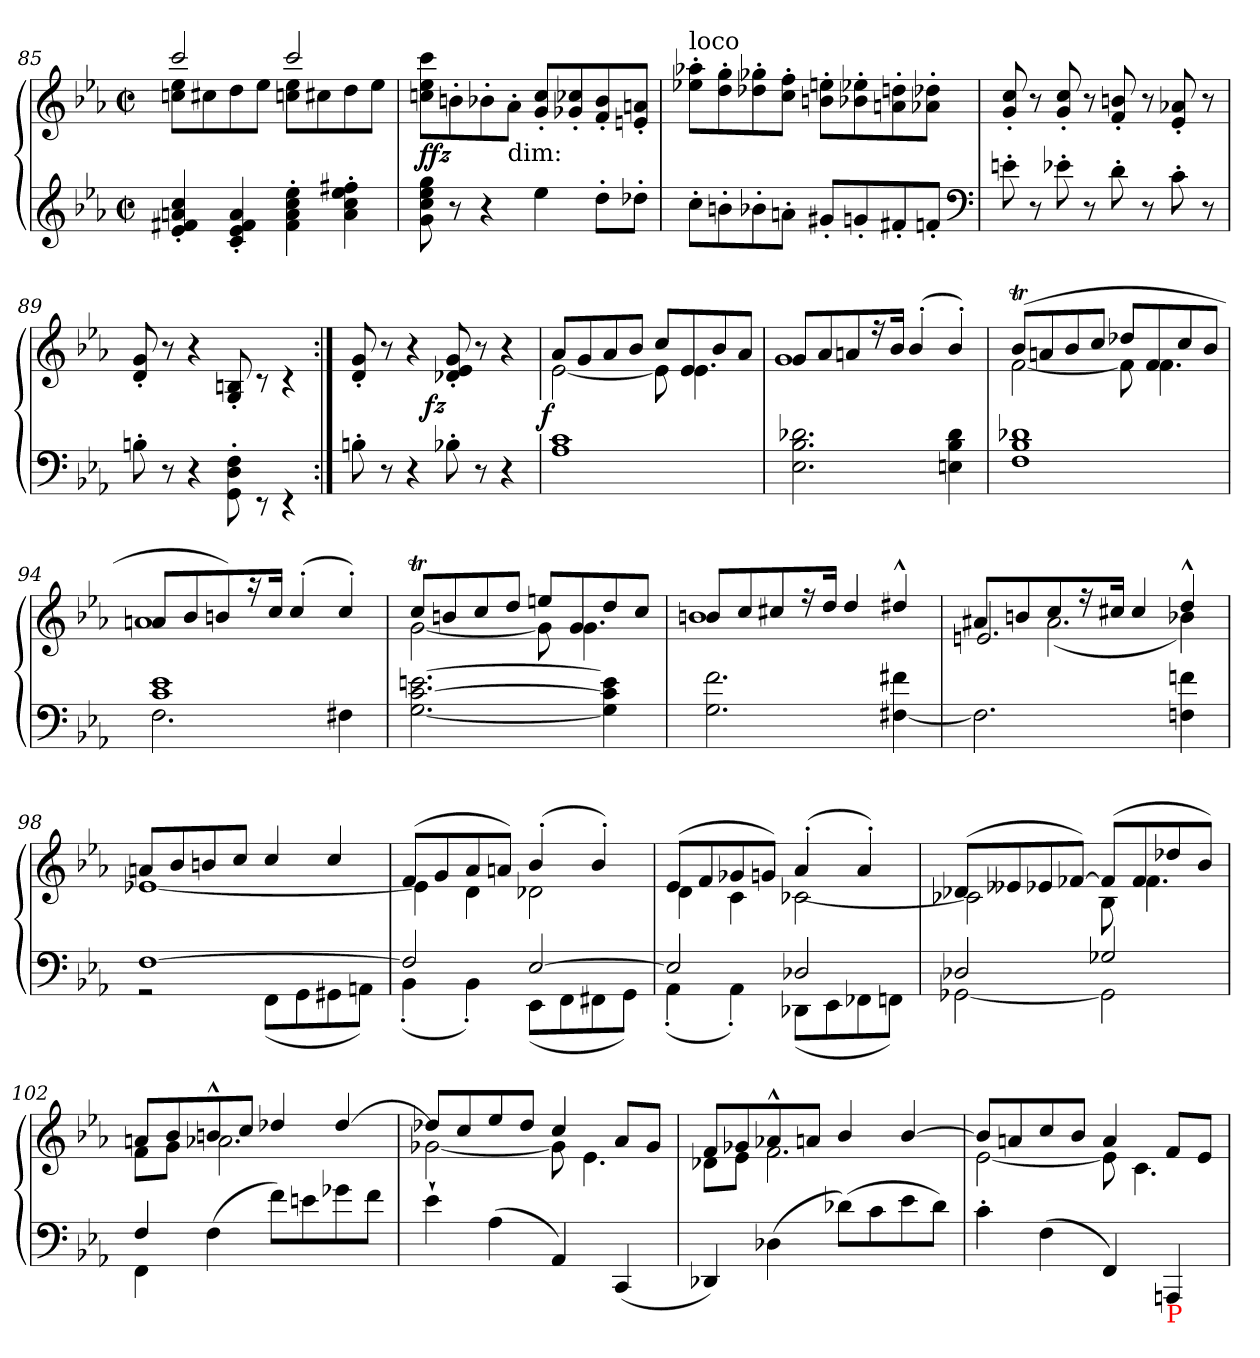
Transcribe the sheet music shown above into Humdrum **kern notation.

**kern	**kern	**dynam
*part1	*part1	*part1
*staff2	*staff1	*staff1/2
*clefG2	*clefG2	*
*k[b-e-a-]	*k[b-e-a-]	*
*c:	*c:	*
*M2/2	*M2/2	*
*met(c|)	*met(c|)	*
=85	=85	=85
*	*^	*
4cc'< 4an'< 4f#X'< 4e-'<	2ccc	8ee- 8ccnL	.
.	.	8cc#X	.
4a'< 4f#'< 4e-'< 4c'<	.	8dd	.
.	.	8ee-J	.
4ee-'> 4cc'> 4a'> 4f#'>	2ccc	8ee- 8ccnL	.
.	.	8cc#X	.
4ff#X'> 4ee-'> 4cc'> 4a'>	.	8dd	.
.	.	8ee-J	.
*	*v	*v	*
=86	=86	=86
8gg 8ee- 8cc 8g	8ccc\ 8ee-\ 8ccn\L	ffz
8r	8bn'\	.
4r	8b-X'\	.
!	!LO:TX:c:t=dim&colon;	!
.	8a-'\J	.
4ee-	8cc' 8g'L	.
.	8cc-X' 8g-X'	.
8dd'L	8b-' 8f'	.
8dd-X'J	8an' 8en'J	.
=87	=87	=87
!	!LO:TX:a:t=loco	!
8cc'L	8aa-X' 8ee-X'L	.
8bn'	8gg' 8dd'	.
8b-X'	8gg-X' 8dd-X'	.
8an'J	8ff' 8cc'J	.
8g#X'L	8een' 8bn'L	.
8gn'	8ee-X' 8b-X'	.
8f#X'	8dd' 8an'	.
8fn'J	8dd-X' 8a-X'J	.
*clefF4	*	*
=88	=88	=88
8en'	8cc' 8g'	.
8r	8r	.
8e-X'	8cc' 8g'	.
8r	8r	.
8d'	8bn' 8f'	.
8r	8r	.
8c'	8a-X' 8e-'	.
8r	8r	.
=89	=89	=89
8Bn'>	8g' 8d'	.
8r	8r	.
4r	4r	.
8F'<\ 8D'<\ 8GG'<\	8Bn'>/ 8G'>/	.
8rEE	8rc	.
4rEE	4rc	.
=90:|!	=90:|!	=90:|!
8Bn'>	8g' 8d'	.
8r	8r	.
4r	4r	.
!	!	!LO:DY:rj
8B-X'>	8g' 8e-' 8d-X'	fz
8r	8r	.
4r	4r	.
=91	=91	=91
*	*^	*
!	!	!	!LO:DY:rj
1c 1A-	8a-L	[2e-	f
.	8g	.	.
.	8a-	.	.
.	8b-J	.	.
.	8ccL	8e-]	.
.	8e-	4.e-	.
.	8b-	.	.
.	8a-J	.	.
=92	=92	=92	=92
2.d-X 2.B- 2.E-	8gL	1g	.
.	8a-	.	.
.	8an	.	.
.	16r	.	.
.	16b-Jk	.	.
.	(4b-'>	.	.
4d- 4B- 4En	4b-'>)	.	.
=93	=93	=93	=93
1d-X 1B- 1F	(8b-TL	[2f	.
.	8an	.	.
.	8b-	.	.
.	8ccJ	.	.
.	8dd-XL	8f]	.
.	8f	4.f	.
.	8cc	.	.
.	8b-J	.	.
=94	=94	=94	=94
*^	*	*	*
1e- 1c	2.F	8anL	1a	.
.	.	8b-	.	.
.	.	8bn)	.	.
.	.	16r	.	.
.	.	16ccJk	.	.
.	.	(4cc'>	.	.
.	4F#X	4cc'>)	.	.
*v	*v	*	*	*
=95	=95	=95	=95
[2.en [2.c [2.G	8ccTL	[2g	.
.	8bn	.	.
.	8cc	.	.
.	8ddJ	.	.
.	8eenL	8g]	.
.	8g	4.g	.
4e] 4c] 4G]	8dd	.	.
.	8ccJ	.	.
=96	=96	=96	=96
2.f 2.G	8bnL	1b	.
.	8cc	.	.
.	8cc#X	.	.
.	16rff	.	.
.	16ddJk	.	.
.	4dd	.	.
4f#X [4F#X	4dd#X^^>	.	.
=97	=97	=97	=97
*	*	*^	*
2.F#]	8a#XL	4ryy	2.en	.
.	8bn	.	.	.
!	!	!LO:N:vis=2.	!	!
.	8cc	(2a#	.	.
.	16rff	.	.	.
.	16cc#XJk	.	.	.
.	4cc#	.	.	.
4fn 4Fn	4dd^^>	4b-X)	4ryy	.
*	*	*v	*v	*
=98	=98	=98	=98
*^	*	*	*
[1F	2rGG	8anL	[1e-X	.
.	.	8b-	.	.
.	.	8bn	.	.
.	.	8ccJ	.	.
.	(>8FFL	4cc	.	.
.	8GG	.	.	.
.	8GG#X	4cc	.	.
.	8AAnJ)	.	.	.
=99	=99	=99	=99	=99
2F]	(4BB-'<	(8fL	4e-]	.
.	.	8g	.	.
.	4BB-'<)	8a-	4d	.
.	.	8anJ)	.	.
[2E-	(>8EE-L	(4b-'>	2d-X	.
.	8FF	.	.	.
.	8FF#X	4b-'>)	.	.
.	8GGJ)	.	.	.
=100	=100	=100	=100	=100
2E-]	(4AA-'<	(8e-L	4d	.
.	.	8f	.	.
.	4AA-'<)	8g-X	4c	.
.	.	8gnJ)	.	.
2D-X	(>8DD-XL	(4a-'>	[2c-X	.
.	8EE-	.	.	.
.	8FF-X	4a-'>)	.	.
.	8FFnJ)	.	.	.
=101	=101	=101	=101	=101
2D-X	[2GG-X	(8d-XL	2c-X]	.
.	.	8e--X	.	.
.	.	8e-X	.	.
.	.	[8f-XJ)	.	.
2G-X	2GG-]	(8f-L]	8B-	.
.	.	8f-	4.f-	.
.	.	8dd-X	.	.
.	.	8b-J)	.	.
=102	=102	=102	=102	=102
4F	4FF	8anL	8fL	.
.	.	8b-	8gJ	.
(4F\	4ryy	8bn^^>	2.a-X	.
.	.	8ccJ	.	.
8f\L)	2ryy	4dd-X	.	.
8en\	.	.	.	.
8g-X	.	[4dd-	.	.
8f\J	.	.	.	.
*v	*v	*	*	*
=103	=103	=103	=103
4e-`>	8dd-XL]	[2g-X	.
.	8cc	.	.
(4A-	8ee-	.	.
.	8dd-J	.	.
4AA-)	4cc	8g-]	.
.	.	4.e-	.
(4CC	8a-L	.	.
.	8g-J	.	.
=104	=104	=104	=104
4DD-X)	8fL	8d-XL	.
.	8g-X	8e-J	.
(4D-X	8a-X^^>	2.f	.
.	8anJ	.	.
(8d-XL)	4b-	.	.
8c	.	.	.
8e-	[4b-	.	.
8d-J)	.	.	.
=105	=105	=105	=105
4c'>	8b-L]	[2e-	.
.	8an	.	.
(4F	8cc	.	.
.	8b-J	.	.
4FF)	4a	8e-]	.
.	.	4.c	.
!LO:TX:b:color=red:t=P	!	!	!
4AAAn	8fL	.	.
.	8e-J	.	.
*	*v	*v	*
=	=	=
*-	*-	*-
